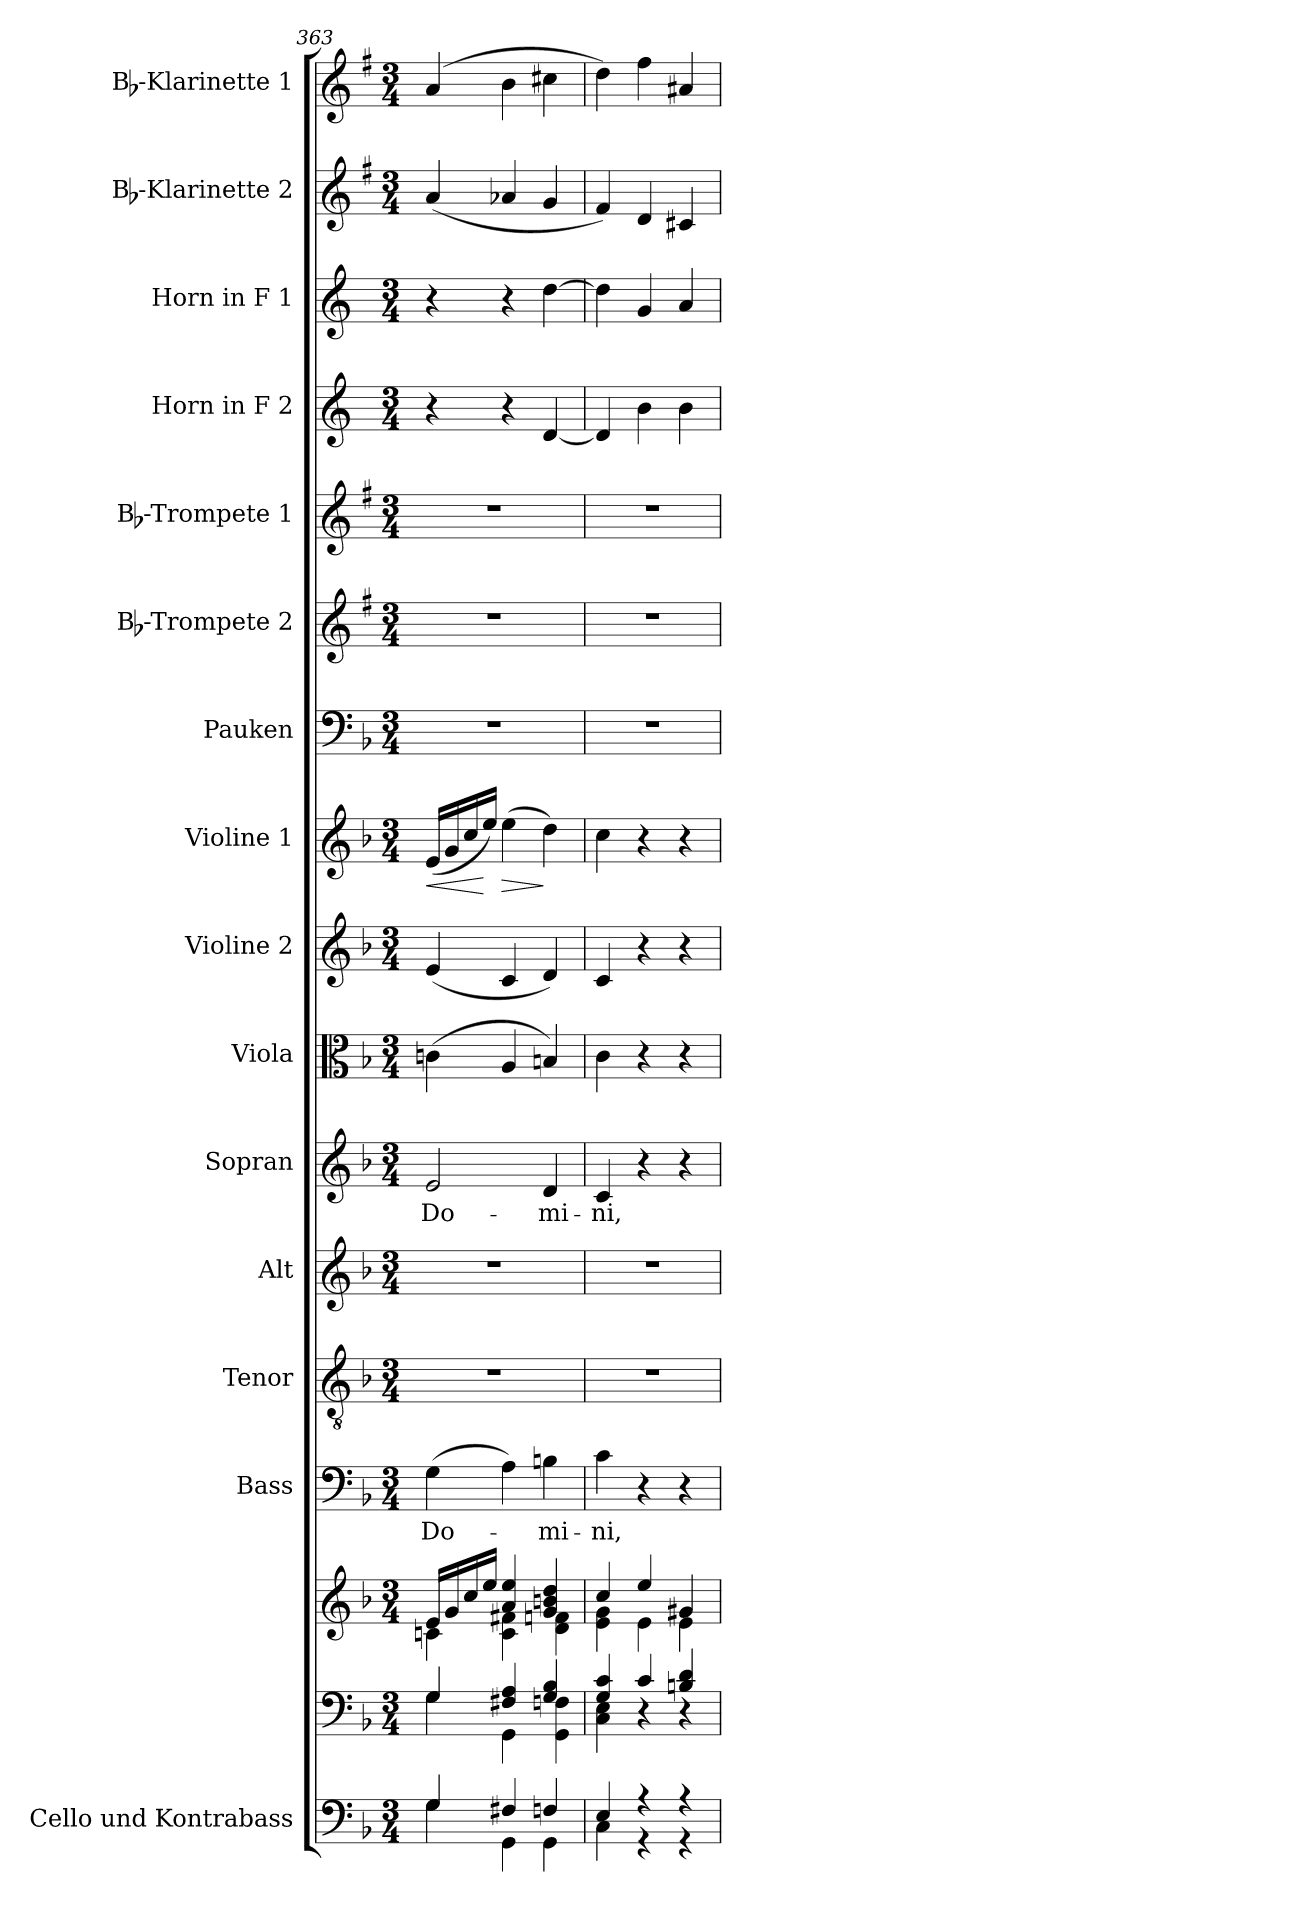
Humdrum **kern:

**kern	**kern	**kern	**kern	**text	**kern	**kern	**kern	**text	**kern	**kern	**kern	**dynam	**kern	**kern	**kern	**kern	**kern	**kern	**kern
*part16	*part15	*part15	*part14	*part14	*part13	*part12	*part11	*part11	*part10	*part9	*part8	*part8	*part7	*part6	*part5	*part4	*part3	*part2	*part1
*staff17	*staff16	*staff15	*staff14	*staff14	*staff13	*staff12	*staff11	*staff11	*staff10	*staff9	*staff8	*staff8	*staff7	*staff6	*staff5	*staff4	*staff3	*staff2	*staff1
*I"Cello und Kontrabass	*	*	*I"Bass	*	*I"Tenor	*I"Alt	*I"Sopran	*	*I"Viola	*I"Violine 2	*I"Violine 1	*	*I"Pauken	*I"Bb-Trompete 2	*I"Bb-Trompete 1	*I"Horn in F 2	*I"Horn in F 1	*I"Bb-Klarinette 2	*I"Bb-Klarinette 1
*I'Kb.	*	*	*I'B.	*	*I'T.	*I'A.	*I'S.	*	*I'Vla.	*I'Vl. 2	*I'Vl. 1	*	*I'Pk.	*I'Bb Trp. 2	*I'Bb Trp. 1	*	*	*I'Bb Kl. 2	*I'Bb Kl. 1
!!LO:PB:g=z
*clefF4	*clefF4	*clefG2	*clefF4	*	*clefGv2	*clefG2	*clefG2	*	*clefC3	*clefG2	*clefG2	*	*clefF4	*clefG2	*clefG2	*clefG2	*clefG2	*clefG2	*clefG2
*ITrd7c12	*	*	*	*	*	*	*	*	*	*	*	*	*	*ITrd1c2	*ITrd1c2	*ITrd4c7	*ITrd4c7	*ITrd1c2	*ITrd1c2
*k[b-]	*k[b-]	*k[b-]	*k[b-]	*	*k[b-]	*k[b-]	*k[b-]	*	*k[b-]	*k[b-]	*k[b-]	*	*k[b-]	*k[b-]	*k[b-]	*k[b-]	*k[b-]	*k[b-]	*k[b-]
*F:	*F:	*F:	*F:	*	*F:	*F:	*F:	*	*F:	*F:	*F:	*	*F:	*F:	*F:	*F:	*F:	*F:	*F:
*M3/4	*M3/4	*M3/4	*M3/4	*	*M3/4	*M3/4	*M3/4	*	*M3/4	*M3/4	*M3/4	*	*M3/4	*M3/4	*M3/4	*M3/4	*M3/4	*M3/4	*M3/4
=363	=363	=363	=363	=363	=363	=363	=363	=363	=363	=363	=363	=363	=363	=363	=363	=363	=363	=363	=363
*^	*^	*^	*	*	*	*	*	*	*	*	*	*	*	*	*	*	*	*	*
!	!	!	!	!	!	!	!LO:LY:b	!	!	!	!LO:LY:b	!	!	!	!LO:HP:b	!	!	!	!	!	!	!
4GG/	4GG\	4G/	4G\	16e/LL	4cn\	(>4G\	Do-	2.r	2.r	2e/	Do-	(>4cn\	(<4e/	(<16e/LL	<	2.r	2.r	2.r	4r	4r	(<4g/	(4g/
.	.	.	.	16g/	.	.	.	.	.	.	.	.	.	16g/	.	.	.	.	.	.	.	.
.	.	.	.	16cc/	.	.	.	.	.	.	.	.	.	16cc/	.	.	.	.	.	.	.	.
.	.	.	.	16ee/JJ	.	.	.	.	.	.	.	.	.	16ee/JJ)	[	.	.	.	.	.	.	.
!	!	!	!	!	!	!	!	!	!	!	!	!	!	!	!LO:HP:b	!	!	!	!	!	!	!
4FF#X/	4GGG\	4F#X/ 4A/	4GG\	4a/ 4ee/	4c\ 4f#X\	4A\)	.	.	.	.	.	4A/	4c/	(>4ee\	>	.	.	.	4r	4r	4g-X/	4a\
!	!	!	!	!	!	!	!LO:LY:b	!	!	!	!LO:LY:b	!	!	!	!	!	!	!	!	!	!	!
4FFn/	4GGG\	4G/ 4B-/	4GG\ 4Fn\	4g/ 4bn/ 4dd/	4d\ 4fn\	4Bn\	-mi-	.	.	4d/	-mi-	4Bn/)	4d/)	4dd\)	]	.	.	.	[4G/	[4g\	4f/	4bn\
=364	=364	=364	=364	=364	=364	=364	=364	=364	=364	=364	=364	=364	=364	=364	=364	=364	=364	=364	=364	=364	=364	=364
!	!	!	!	!	!	!	!LO:LY:b	!	!	!	!LO:LY:b	!	!	!	!	!	!	!	!	!	!	!
4EE/	4CC\	4G/ 4c/	4C\ 4E\	4cc/	4e\ 4g\	4c\	-ni,	2.r	2.r	4c/	-ni,	4c\	4c/	4cc\	.	2.r	2.r	2.r	4G/]	4g\]	4e/)	4cc\)
4r	4r	4c/	4rC	4ee/	4e\	4r	.	.	.	4r	.	4r	4r	4r	.	.	.	.	4e\	4c/	4c/	4ee\
4r	4r	4Bn/ 4d/	4rC	4g#X/	4e\	4r	.	.	.	4r	.	4r	4r	4r	.	.	.	.	4e\	4d/	4Bn/	4g#X/
*v	*v	*	*	*	*	*	*	*	*	*	*	*	*	*	*	*	*	*	*	*	*	*
*	*v	*v	*	*	*	*	*	*	*	*	*	*	*	*	*	*	*	*	*	*	*
*	*	*v	*v	*	*	*	*	*	*	*	*	*	*	*	*	*	*	*	*	*
=	=	=	=	=	=	=	=	=	=	=	=	=	=	=	=	=	=	=	=
*-	*-	*-	*-	*-	*-	*-	*-	*-	*-	*-	*-	*-	*-	*-	*-	*-	*-	*-	*-
